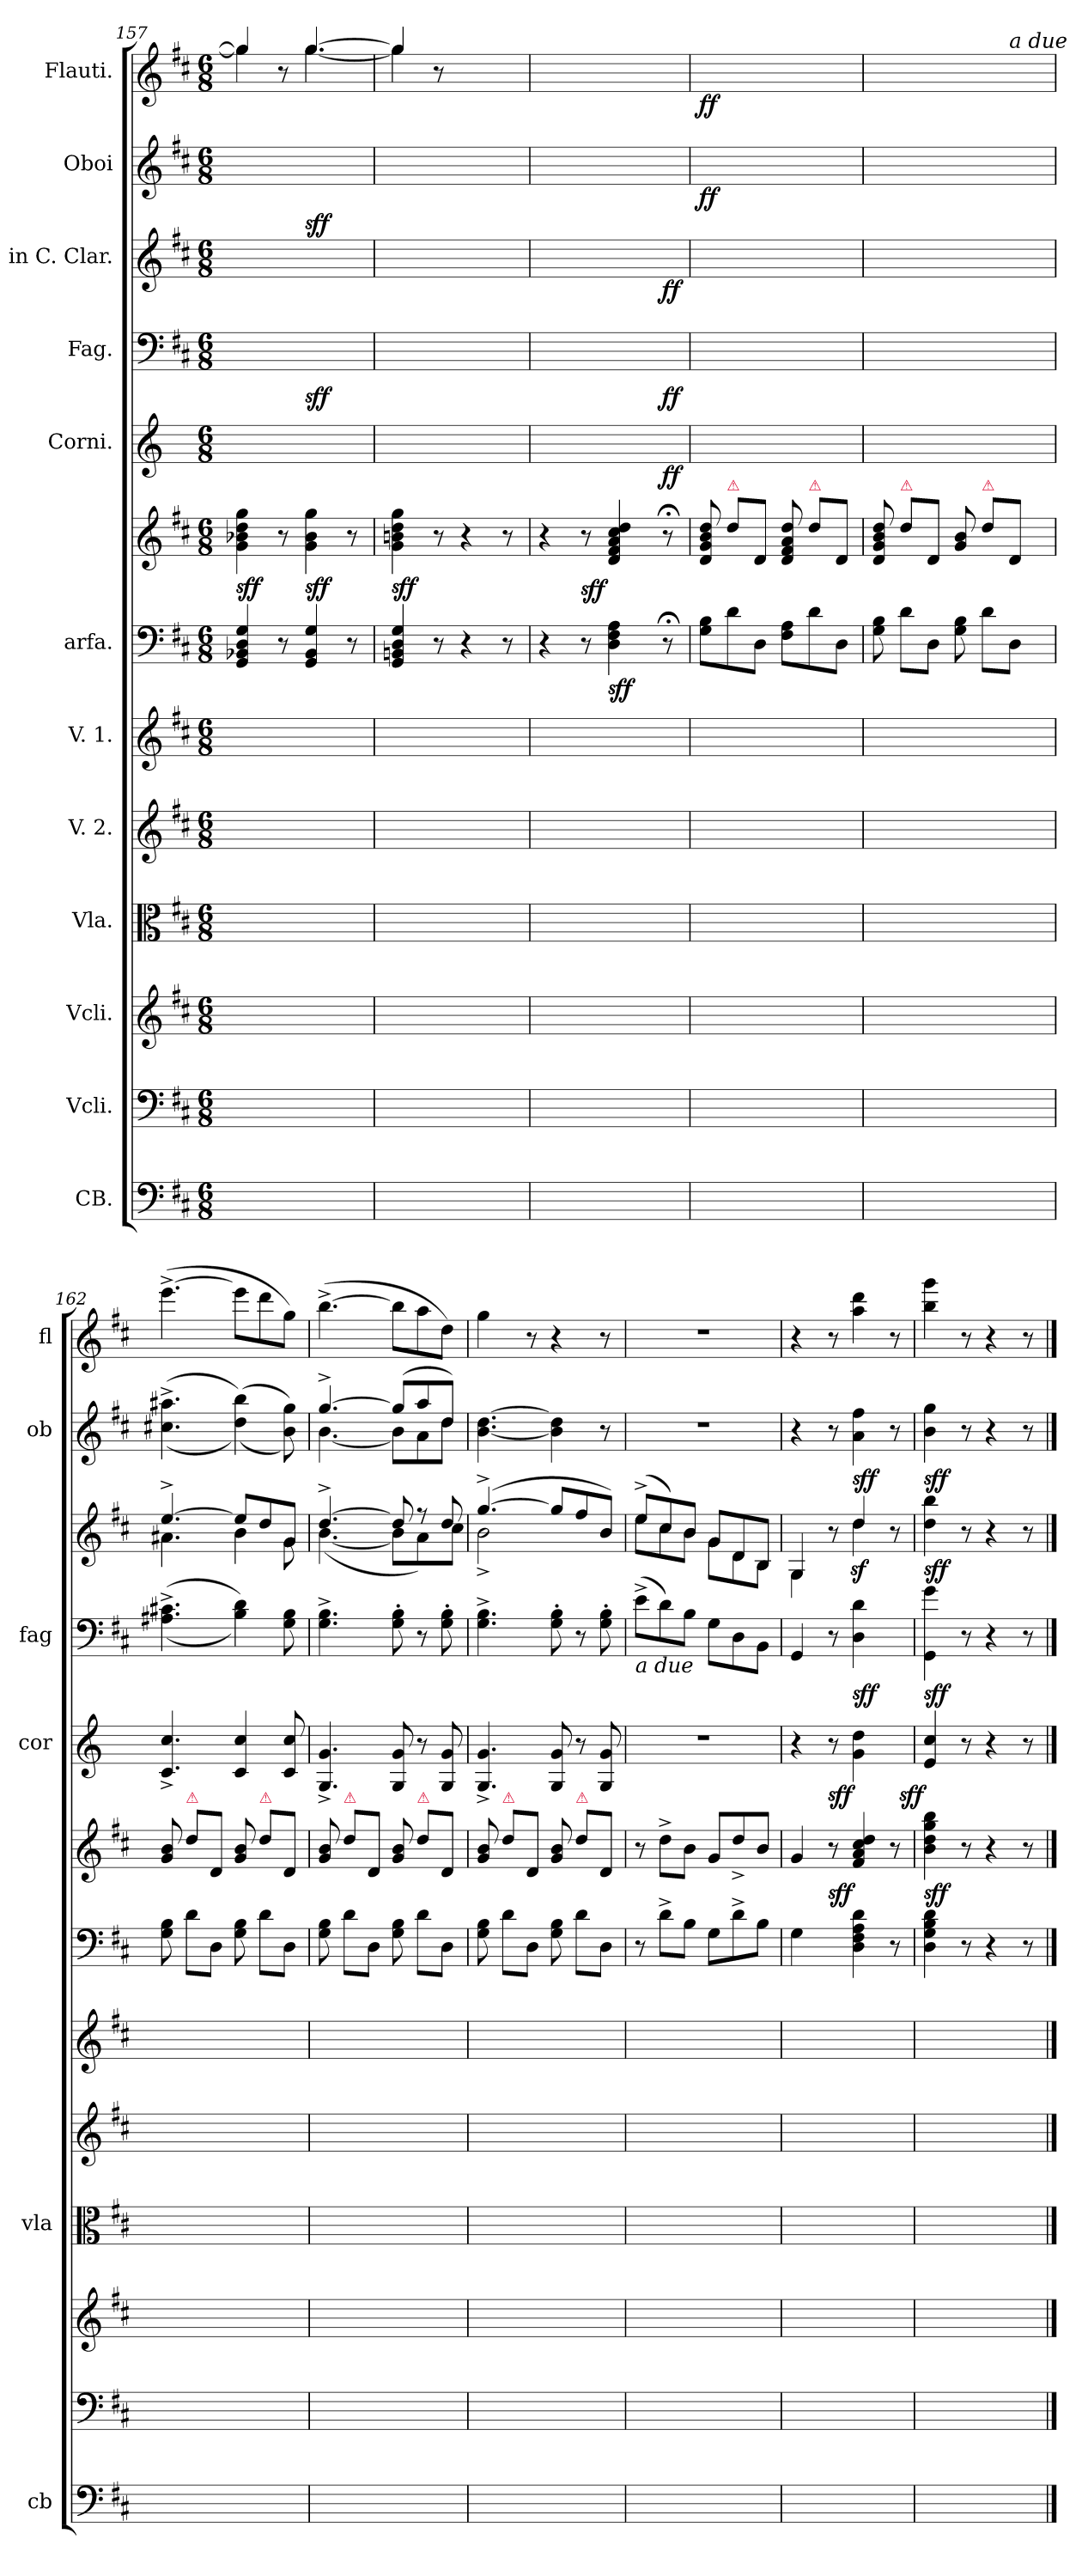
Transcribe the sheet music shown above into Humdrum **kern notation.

**kern	**kern	**kern	**kern	**kern	**kern	**kern	**kern	**dynam	**kern	**dynam	**kern	**dynam	**kern	**dynam	**kern	**dynam	**kern	**dynam
*part12	*part11	*part10	*part9	*part8	*part7	*part6	*part6	*part6	*part5	*part5	*part4	*part4	*part3	*part3	*part2	*part2	*part1	*part1
*staff13	*staff12	*staff11	*staff10	*staff9	*staff8	*staff7	*staff6	*staff6/7	*staff5	*staff5	*staff4	*staff4	*staff3	*staff3	*staff2	*staff2	*staff1	*staff1
*I"CB.	*I"Vcli.	*I"Vcli.	*I"Vla.	*I"V. 2.	*I"V. 1.	*I"arfa.	*	*	*I"Corni.	*	*I"Fag.	*	*I"in C. Clar.	*	*I"Oboi	*	*I"Flauti.	*
*I'cb	*	*	*I'vla	*	*	*	*	*	*I'cor	*	*I'fag	*	*	*	*I'ob	*	*I'fl	*
*clefF4	*clefF4	*clefG2	*clefC3	*clefG2	*clefG2	*clefF4	*clefG2	*	*clefG2	*	*clefF4	*	*clefG2	*	*clefG2	*	*clefG2	*
*	*	*	*	*	*	*	*	*	*ITrd3c5	*	*	*	*	*	*	*	*	*
*k[f#c#]	*k[f#c#]	*k[f#c#]	*k[f#c#]	*k[f#c#]	*k[f#c#]	*k[f#c#]	*k[f#c#]	*	*k[f#]	*	*k[f#c#]	*	*k[f#c#]	*	*k[f#c#]	*	*k[f#c#]	*
*M6/8	*M6/8	*M6/8	*M6/8	*M6/8	*M6/8	*M6/8	*M6/8	*	*M6/8	*	*M6/8	*	*M6/8	*	*M6/8	*	*M6/8	*
=157	=157	=157	=157	=157	=157	=157	=157	=157	=157	=157	=157	=157	=157	=157	=157	=157	=157	=157
*	*	*	*	*	*	*	*	*	*	*	*	*	*^	*	*	*	*^	*
2.ryy	2.ryy	2.ryy	2.ryy	2.ryy	2.ryy	4GG/ 4BB-X/ 4D/ 4G/	4g\ 4b-X\ 4dd\ 4gg\	sff	4Gyy]/ 4gyy]/	.	4BBB-Xyy/ 4BB-Xyy/	.	4dd/yy	4b-X\yy]	.	4ddyy\ 4ggyy]\	.	4gg/]	4gg\]	.
.	.	.	.	.	.	8r	8r	.	8ryy	.	8ryy	.	8ryy	8ryy	.	8ryy	.	8r	8ryy	.
!	!	!	!	!	!	!	!	!	!	!	!	!	!	!	!LO:DY:a	!	!	!	!	!
.	.	.	.	.	.	4GG/ 4BB-/ 4G/	4g\ 4b-\ 4gg\	sff	[4.Gyy/ [4.gyy/	.	4.EE-Xyy/ 4.E-Xyy/	sff	4.cc#X/yy	4.b-\yy	sff	4.a#Xyy\ 4.cc#Xyy\	.	[4.gg/	[4.gg\	.
.	.	.	.	.	.	8r	8r	.	.	.	.	.	.	.	.	.	.	.	.	.
*	*	*	*	*	*	*	*	*	*	*	*	*	*v	*v	*	*	*	*	*	*
=158	=158	=158	=158	=158	=158	=158	=158	=158	=158	=158	=158	=158	=158	=158	=158	=158	=158	=158	=158
2.ryy	2.ryy	2.ryy	2.ryy	2.ryy	2.ryy	4GG/ 4BBn/ 4D/ 4G/	4g\ 4bn\ 4dd\ 4gg\	sff	4Gyy]/ 4gyy]/	.	4DDyy/ 4Dyy/	.	4bnyy\ 4ddyy\	.	4bnyy\ 4ddyy\	.	4gg/]	4gg\]	.
.	.	.	.	.	.	8r	8r	.	8ryy	.	8ryy	.	8ryy	.	8ryy	.	8r	2ryy	.
.	.	.	.	.	.	4r	4r	.	4ryy	.	4ryy	.	4ryy	.	4ryy	.	4.ryy	.	.
.	.	.	.	.	.	8r	8r	.	8ryy	.	8ryy	.	8ryy	.	8ryy	.	.	.	.
*	*	*	*	*	*	*	*	*	*	*	*	*	*	*	*	*	*v	*v	*
=159	=159	=159	=159	=159	=159	=159	=159	=159	=159	=159	=159	=159	=159	=159	=159	=159	=159	=159
*	*	*	*	*	*	*	*	*	*^	*	*^	*	*^	*	*	*	*	*
2.ryy	2.ryy	2.ryy	2.ryy	2.ryy	2.ryy	4r	4r	.	2.ryy	2ryy	.	2.ryy	2ryy	.	2.ryy	2ryy	.	2.ryy	.	2.ryy	.
.	.	.	.	.	.	8r	8r	sff	.	.	.	.	.	.	.	.	.	.	.	.	.
!	!	!	!	!	!	!	!	!LO:DY:b=2	!	!	!	!	!	!	!	!	!	!	!	!	!
.	.	.	.	.	.	4D\ 4F#\ 4A\	4d/ 4f#/ 4a/ 4cc#/ 4dd/	sff	.	.	.	.	.	.	.	.	.	.	.	.	.
.	.	.	.	.	.	.	.	.	.	8ryy	.	.	8ryy	.	.	8ryy	.	.	.	.	.
.	.	.	.	.	.	8r;<	8r;<	.	.	8ryy	ff	.	8ryy	ff	.	8ryy	ff	.	.	.	.
=160	=160	=160	=160	=160	=160	=160	=160	=160	=160	=160	=160	=160	=160	=160	=160	=160	=160	=160	=160	=160	=160
!	!	!	!	!	!	!	!	!	!	!	!	!	!	!	!LO:TX:a:i:t=Col Oboi.	!	!	!	!	!	!
*	*	*	*	*	*	*	*	*	*	*	*	*	*	*	*v	*v	*	*	*	*	*
2.ryy	2.ryy	2.ryy	2.ryy	2.ryy	2.ryy	8G\ 8B\L	8d/ 8g/ 8b/ 8dd/	.	4.g/yy	2d\yy	.	4.B/yy	2.D\yy	.	4.byy\ 4.ggyy\	.	4.byy\ 4.ggyy\	ff	2.ryy	ff
!	!	!	!	!	!	!	!LO:TX:a:color=crimson:t=⚠	!	!	!	!	!	!	!	!	!	!	!	!	!
.	.	.	.	.	.	8d\	8dd\L	.	.	.	.	.	.	.	.	.	.	.	.	.
.	.	.	.	.	.	8D\J	8d/J	.	.	.	.	.	.	.	.	.	.	.	.	.
.	.	.	.	.	.	.	.	.	.	.	.	.	.	.	8qbyy/ 8qggyy/	.	8qbyy/ 8qggyy/	.	.	.
.	.	.	.	.	.	8F#\ 8A\L	8d/ 8f#/ 8a/ 8dd/	.	8f#/Lyy	.	.	8A/Lyy	.	.	8ayy\ 8ff#yy\L	.	8ayy\ 8ff#yy\L	.	.	.
!	!	!	!	!	!	!	!LO:TX:a:color=crimson:t=⚠	!	!	!	!	!	!	!	!	!	!	!	!	!
.	.	.	.	.	.	8d\	8dd\L	.	8e/yy	4ryy	.	8G/yy	.	.	8gyy\ 8eeyy\	.	8gyy\ 8eeyy\	.	.	.
.	.	.	.	.	.	8D\J	8d/J	.	8f#/Jyy	.	.	8A/Jyy	.	.	8ayy\ 8ff#yy\J	.	8ayy\ 8ff#yy\J	.	.	.
*	*	*	*	*	*	*	*	*	*v	*v	*	*	*	*	*	*	*	*	*	*
=161	=161	=161	=161	=161	=161	=161	=161	=161	=161	=161	=161	=161	=161	=161	=161	=161	=161	=161	=161
*	*	*	*	*	*	*	*	*	*	*	*	*	*	*	*	*	*	*^	*
2.ryy	2.ryy	2.ryy	2.ryy	2.ryy	2.ryy	8G\ 8B\	8d/ 8g/ 8b/ 8dd/	.	2.dyy\ 2.gyy\	.	[4.B/yy	[y4.D\yy	.	[4.byy\ [4.ggyy\	.	[4.byy\ [4.ggyy\	.	2.ryy	2ryy	.
!	!	!	!	!	!	!	!LO:TX:a:color=crimson:t=⚠	!	!	!	!	!	!	!	!	!	!	!	!	!
.	.	.	.	.	.	8d\L	8dd\L	.	.	.	.	.	.	.	.	.	.	.	.	.
.	.	.	.	.	.	8D\J	8d/J	.	.	.	.	.	.	.	.	.	.	.	.	.
.	.	.	.	.	.	8G\ 8B\	8g/ 8b/	.	.	.	8Dyy]\ 8Byy]\	4.ryy	.	4byy]\ 4ggyy]\	.	4byy]\ 4ggyy]\	.	.	.	.
!	!	!	!	!	!	!	!LO:TX:a:color=crimson:t=⚠	!	!	!	!	!	!	!	!	!	!	!	!	!
.	.	.	.	.	.	8d\L	8dd\L	.	.	.	8ryy	.	.	.	.	.	.	.	8ryy	.
!	!	!	!	!	!	!	!	!	!	!	!	!	!	!	!	!	!	!	!LO:TX:a:i:t=a due	!
.	.	.	.	.	.	8D\J	8d/J	.	.	.	8Byy\ 8dyy\	.	.	8byy\ 8ggyy\	.	8ddyy\ 8bbyy\	.	.	8ryy	.
*	*	*	*	*	*	*	*	*	*	*	*v	*v	*	*	*	*	*	*v	*v	*
=162	=162	=162	=162	=162	=162	=162	=162	=162	=162	=162	=162	=162	=162	=162	=162	=162	=162	=162
*	*	*	*	*	*	*	*	*	*	*	*	*	*^	*	*	*	*	*
2.ryy	2.ryy	2.ryy	2.ryy	2.ryy	2.ryy	8G\ 8B\	8g/ 8b/	.	4.G^>/ 4.g^>/	.	(<(>4.A#X^>\ 4.c#X^>\	.	[4.ee^>/	4.a#X\	.	(<(>4.cc#X^>\ 4.aa#X^>\	.	([4.eee^\	.
!	!	!	!	!	!	!	!LO:TX:a:color=crimson:t=⚠	!	!	!	!	!	!	!	!	!	!	!	!
.	.	.	.	.	.	8d\L	8dd\L	.	.	.	.	.	.	.	.	.	.	.	.
.	.	.	.	.	.	8D\J	8d/J	.	.	.	.	.	.	.	.	.	.	.	.
.	.	.	.	.	.	8G\ 8B\	8g/ 8b/	.	4G/ 4g/	.	4B\ 4d\))	.	8ee/L]	4b\	.	(<(>4dd\ 4bb\))	.	8eee\L]	.
!	!	!	!	!	!	!	!LO:TX:a:color=crimson:t=⚠	!	!	!	!	!	!	!	!	!	!	!	!
.	.	.	.	.	.	8d\L	8dd\L	.	.	.	.	.	8dd/	.	.	.	.	8ddd\	.
.	.	.	.	.	.	8D\J	8d/J	.	8G/ 8g/	.	8G\ 8B\	.	8g/J	8g\	.	8b\ 8gg\))	.	8gg\J)	.
=163	=163	=163	=163	=163	=163	=163	=163	=163	=163	=163	=163	=163	=163	=163	=163	=163	=163	=163	=163
!	!	!	!	!	!	!	!	!	!	!	!	!	!	!	!	!LO:TX:a:color=crimson:t=⚠	!	!	!
!	!	!	!	!	!	!	!	!	!	!	!	!	!	!	!	!LO:N:vis=4	!	!	!
*	*	*	*	*	*	*	*	*	*	*	*	*	*	*	*	*^	*	*	*
2.ryy	2.ryy	2.ryy	2.ryy	2.ryy	2.ryy	8G\ 8B\	8g/ 8b/	.	4.D^>/ 4.d^>/	.	4.G^>\ 4.B^>\	.	[4.dd^>/	(<[4.b\	.	[4.gg^/	[4.b\	.	(>[4.bb^>\	.
!	!	!	!	!	!	!	!LO:TX:a:color=crimson:t=⚠	!	!	!	!	!	!	!	!	!	!	!	!	!
.	.	.	.	.	.	8d\L	8dd\L	.	.	.	.	.	.	.	.	.	.	.	.	.
.	.	.	.	.	.	8D\J	8d/J	.	.	.	.	.	.	.	.	.	.	.	.	.
.	.	.	.	.	.	8G\ 8B\	8g/ 8b/	.	8D/ 8d/	.	8G'\ 8B'\	.	8dd/]	8b\L]	.	(8gg/L]	8b\L]	.	8bb\L]	.
!	!	!	!	!	!	!	!LO:TX:a:color=crimson:t=⚠	!	!	!	!	!	!	!	!	!	!	!	!	!
.	.	.	.	.	.	8d\L	8dd/L	.	8r	.	8r	.	8r	8a\)	.	8aa/	8a\	.	8aa\	.
.	.	.	.	.	.	8D\J	8d/J	.	8D/ 8d/	.	8G'\ 8B'\	.	8dd/	8cc#\J	.	8dd/J)	8dd\J	.	8dd\J)	.
*	*	*	*	*	*	*	*	*	*	*	*	*	*	*	*	*v	*v	*	*	*
=164	=164	=164	=164	=164	=164	=164	=164	=164	=164	=164	=164	=164	=164	=164	=164	=164	=164	=164	=164
2.ryy	2.ryy	2.ryy	2.ryy	2.ryy	2.ryy	8G\ 8B\	8g/ 8b/	.	4.D^>/ 4.d^>/	.	4.G^\ 4.B^\	.	(>[4.gg^>/	2b^>\	.	[4.b\ [4.dd\	.	4gg\	.
!	!	!	!	!	!	!	!LO:TX:a:color=crimson:t=⚠	!	!	!	!	!	!	!	!	!	!	!	!
.	.	.	.	.	.	8d\L	8dd/L	.	.	.	.	.	.	.	.	.	.	.	.
.	.	.	.	.	.	8D\J	8d/J	.	.	.	.	.	.	.	.	.	.	8r	.
.	.	.	.	.	.	8G\ 8B\	8g/ 8b/	.	8D/ 8d/	.	8G'\ 8B'\	.	8gg/L]	.	.	4b]\ 4dd]\	.	4r	.
!	!	!	!	!	!	!	!LO:TX:a:color=crimson:t=⚠	!	!	!	!	!	!	!	!	!	!	!	!
.	.	.	.	.	.	8d\L	8dd/L	.	8r	.	8r	.	8ff#/	4ryy	.	.	.	.	.
.	.	.	.	.	.	8D\J	8d/J	.	8D/ 8d/	.	8G'\ 8B'\	.	8b/J)	.	.	8r	.	8r	.
=165	=165	=165	=165	=165	=165	=165	=165	=165	=165	=165	=165	=165	=165	=165	=165	=165	=165	=165	=165
!	!	!	!	!	!	!	!	!	!	!	!LO:TX:b:i:t=a due	!	!	!	!	!	!	!	!
2.ryy	2.ryy	2.ryy	2.ryy	2.ryy	2.ryy	8r	8r	.	2.r	.	(>8e^>\L	.	(>8ee^>/L	8ee\L	.	2.r	.	2.r	.
.	.	.	.	.	.	8d^>\L	8dd^>\L	.	.	.	8d\)	.	8cc#/)	8cc#\	.	.	.	.	.
.	.	.	.	.	.	8B\J	8b\J	.	.	.	8B\J	.	8b/J	8b\J	.	.	.	.	.
.	.	.	.	.	.	8G\L	8g/L	.	.	.	8G\L	.	8g/L	8g\L	.	.	.	.	.
.	.	.	.	.	.	8d^>\	8dd^</	.	.	.	8D\	.	8d/	8d\	.	.	.	.	.
.	.	.	.	.	.	8B\J	8b/J	.	.	.	8BB\J	.	8B/J	8B\J	.	.	.	.	.
=166	=166	=166	=166	=166	=166	=166	=166	=166	=166	=166	=166	=166	=166	=166	=166	=166	=166	=166	=166
2.ryy	2.ryy	2.ryy	2.ryy	2.ryy	2.ryy	4G\	4g/	.	4r	.	4GG/	.	4G/	4G\	.	4r	.	4r	.
.	.	.	.	.	.	8ryy	8r	sff	8r	.	8r	.	8r	8ryy	.	8r	.	8r	.
!	!	!	!	!	!	!	!	!	!	!LO:DY:b:rj	!	!	!	!	!	!	!LO:DY:b	!	!
.	.	.	.	.	.	4D\ 4F#\ 4A\ 4d\	4f#/ 4a/ 4cc#/ 4dd/	.	4d\ 4a\	sff	4D\ 4d\	sff	4dd/	4ddz\	.	4a\ 4ff#\	sff	4aa\ 4ddd\	.
.	.	.	.	.	.	8r	8r	.	8ryy	.	8ryy	.	8r	8ryy	.	8r	.	8r	.
=167	=167	=167	=167	=167	=167	=167	=167	=167	=167	=167	=167	=167	=167	=167	=167	=167	=167	=167	=167
!	!	!	!	!	!	!	!	!	!	!LO:DY:b:rj	!	!	!	!	!	!	!LO:DY:b	!	!
*	*	*	*	*	*	*	*	*	*	*	*	*	*v	*v	*	*	*	*	*
2.ryy	2.ryy	2.ryy	2.ryy	2.ryy	2.ryy	4D\ 4G\ 4B\ 4d\	4b\ 4dd\ 4gg\ 4bb\	sff	4B/ 4g/	sff	4GG\ 4g\	sff	4dd\ 4bb\	sff	4b\ 4gg\	sff	4bb\ 4ggg\	.
.	.	.	.	.	.	8r	8r	.	8r	.	8r	.	8r	.	8r	.	8r	.
.	.	.	.	.	.	4r	4r	.	4r	.	4r	.	4r	.	4r	.	4r	.
.	.	.	.	.	.	8r	8r	.	8r	.	8r	.	8r	.	8r	.	8r	.
==	==	==	==	==	==	==	==	==	==	==	==	==	==	==	==	==	==	==
*-	*-	*-	*-	*-	*-	*-	*-	*-	*-	*-	*-	*-	*-	*-	*-	*-	*-	*-
